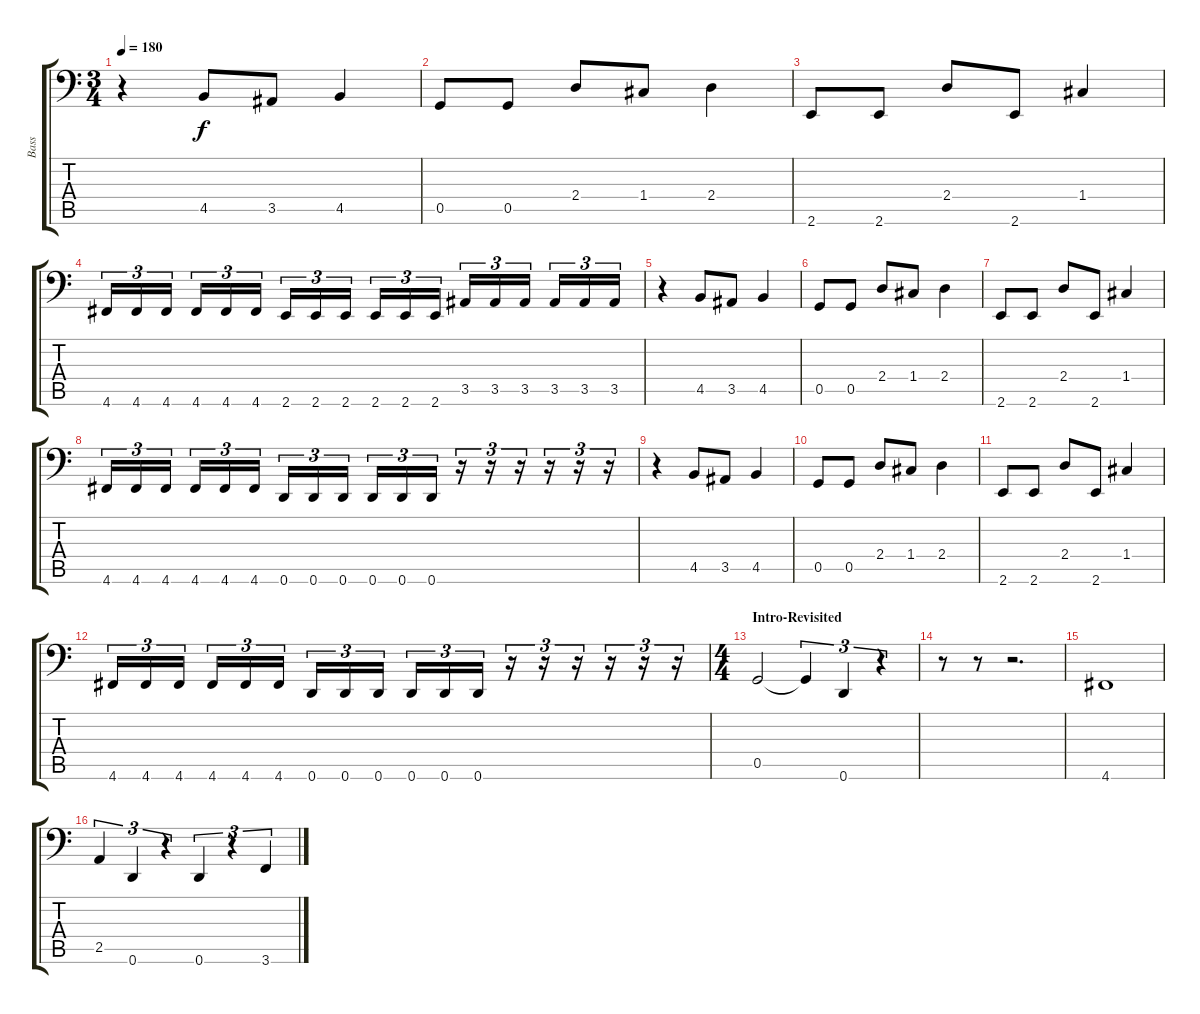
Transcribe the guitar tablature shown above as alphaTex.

\track ("Bass" "Bass") {instrument electricbasspick}
\staff {score tabs}
\tuning (D3 A2 F2 C2 G1 D1) {hide}
\ts (3 4)
\tempo 180
\clef f4
\ks c
r.4{dy f} 4.5.8 3.5.8 4.5.4 |
0.5.8 0.5.8 2.4.8 1.4.8 2.4.4 |
2.6.8 2.6.8 2.4.8 2.6.8 1.4.4 |
4.6.16{tu (3 2)} 4.6.16{tu (3 2)} 4.6.16{tu (3 2)} 4.6.16{tu (3 2)} 4.6.16{tu (3 2)} 4.6.16{tu (3 2)} 2.6.16{tu (3 2)} 2.6.16{tu (3 2)} 2.6.16{tu (3 2)} 2.6.16{tu (3 2)} 2.6.16{tu (3 2)} 2.6.16{tu (3 2)} 3.5.16{tu (3 2)} 3.5.16{tu (3 2)} 3.5.16{tu (3 2)} 3.5.16{tu (3 2)} 3.5.16{tu (3 2)} 3.5.16{tu (3 2)} |
r.4 4.5.8 3.5.8 4.5.4 |
0.5.8 0.5.8 2.4.8 1.4.8 2.4.4 |
2.6.8 2.6.8 2.4.8 2.6.8 1.4.4 |
4.6.16{tu (3 2)} 4.6.16{tu (3 2)} 4.6.16{tu (3 2)} 4.6.16{tu (3 2)} 4.6.16{tu (3 2)} 4.6.16{tu (3 2)} 0.6.16{tu (3 2)} 0.6.16{tu (3 2)} 0.6.16{tu (3 2)} 0.6.16{tu (3 2)} 0.6.16{tu (3 2)} 0.6.16{tu (3 2)} r.16{tu (3 2)} r.16{tu (3 2)} r.16{tu (3 2)} r.16{tu (3 2)} r.16{tu (3 2)} r.16{tu (3 2)} |
r.4 4.5.8 3.5.8 4.5.4 |
0.5.8 0.5.8 2.4.8 1.4.8 2.4.4 |
2.6.8 2.6.8 2.4.8 2.6.8 1.4.4 |
4.6.16{tu (3 2)} 4.6.16{tu (3 2)} 4.6.16{tu (3 2)} 4.6.16{tu (3 2)} 4.6.16{tu (3 2)} 4.6.16{tu (3 2)} 0.6.16{tu (3 2)} 0.6.16{tu (3 2)} 0.6.16{tu (3 2)} 0.6.16{tu (3 2)} 0.6.16{tu (3 2)} 0.6.16{tu (3 2)} r.16{tu (3 2)} r.16{tu (3 2)} r.16{tu (3 2)} r.16{tu (3 2)} r.16{tu (3 2)} r.16{tu (3 2)} |
\ts (4 4)
\section ("" "Intro-Revisited")
0.5.2 0.5{t}.4{tu (3 2)} 0.6.4{tu (3 2)} r.4{tu (3 2)} |
r.8 r.8 r.2{d} |
4.6.1 |
2.5.4{tu (3 2)} 0.6.4{tu (3 2)} r.4{tu (3 2)} 0.6.4{tu (3 2)} r.4{tu (3 2)} 3.6.4{tu (3 2)}
